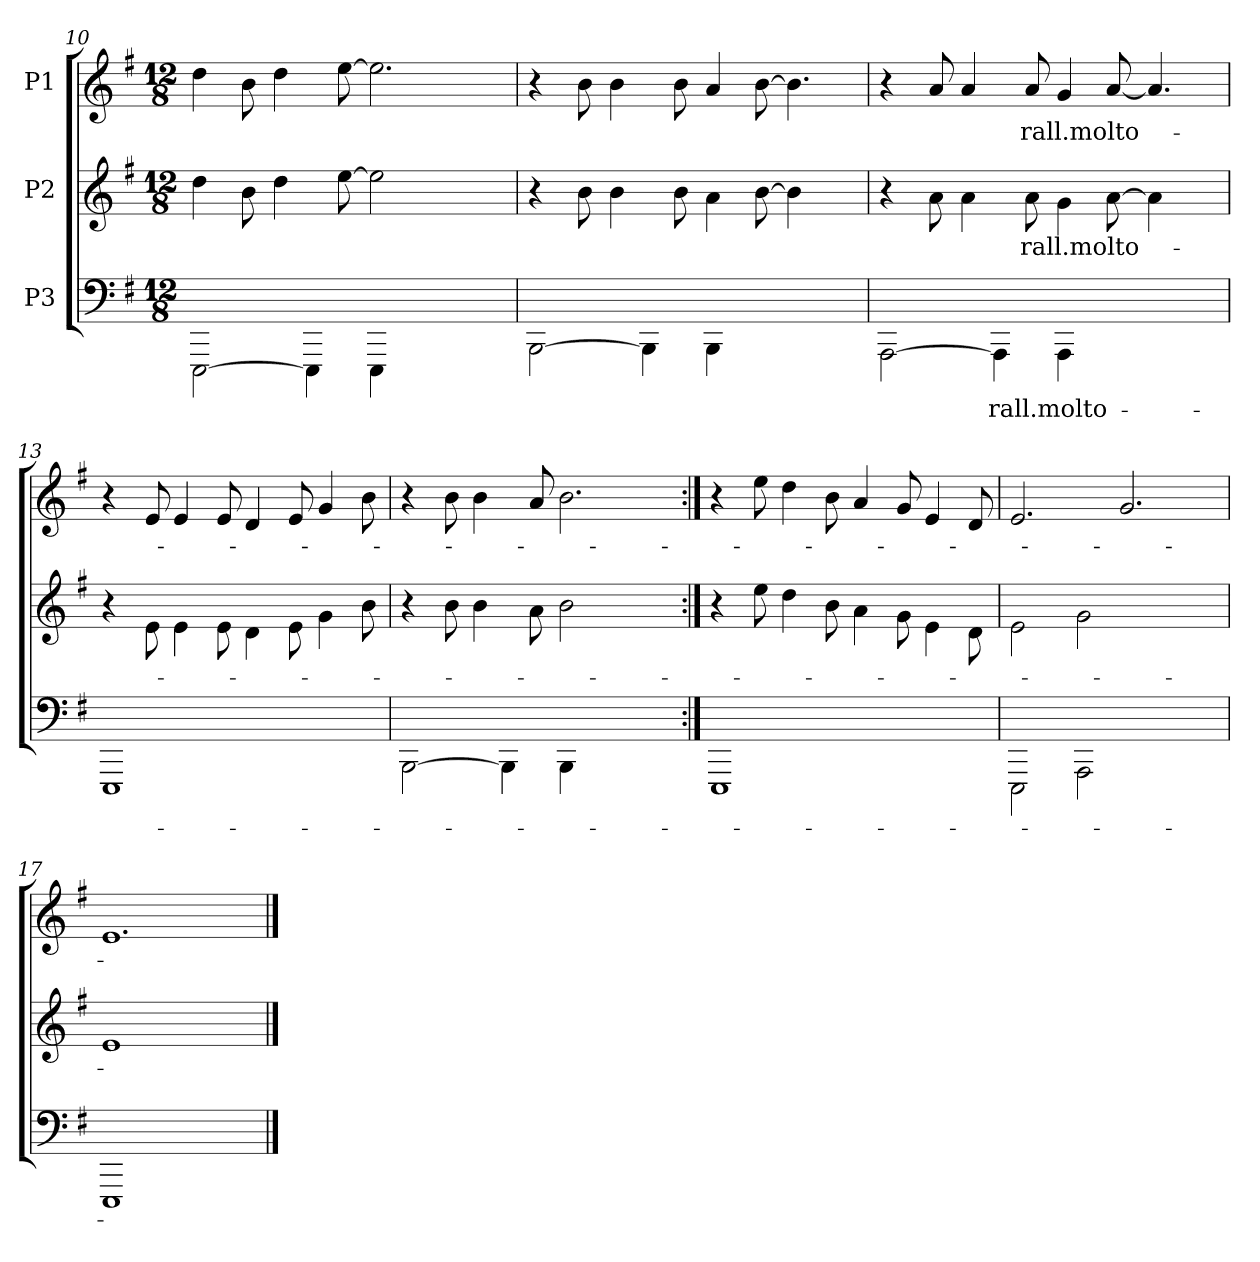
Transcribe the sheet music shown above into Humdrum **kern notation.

**kern	**text	**kern	**text	**kern	**text
*part3	*part3	*part2	*part2	*part1	*part1
*staff3	*staff3	*staff2	*staff2	*staff1	*staff1
*I"P3	*	*I"P2	*	*I"P1	*
*	*	*	*	*clefG2	*
*k[f#]	*	*k[f#]	*	*k[f#]	*
*G:	*	*G:	*	*G:	*
*M12/8	*	*M12/8	*	*M12/8	*
=10	=10	=10	=10	=10	=10
[2EEE\	.	4dd\	.	4dd\	.
.	.	8b\	.	8b\	.
.	.	4dd\	.	4dd\	.
4EEE\]	.	.	.	.	.
.	.	[8ee\	.	[8ee\	.
4EEE\	.	2ee\]	.	2.ee\]	.
2ryy	.	.	.	.	.
.	.	4ryy	.	.	.
!!LO:PB:g=z
=11	=11	=11	=11	=11	=11
[2BBB\	.	4r	.	4r	.
.	.	8b\	.	8b\	.
.	.	4b\	.	4b\	.
4BBB\]	.	.	.	.	.
.	.	8b\	.	8b\	.
4BBB\	.	4a\	.	4a/	.
2ryy	.	[8b\	.	[8b\	.
.	.	4b\]	.	4.b\]	.
.	.	8ryy	.	.	.
=12	=12	=12	=12	=12	=12
[2AAA\	.	4r	.	4r	.
.	.	8a\	.	8a/	.
.	.	4a\	.	4a/	.
!	!LO:LY:b	!	!	!	!
4AAA\]	rall.molto-	.	.	.	.
!	!	!	!LO:LY:b	!	!LO:LY:b
.	.	8a\	rall.molto-	8a/	rall.molto-
4AAA\	.	4g\	.	4g/	.
2ryy	.	[8a\	.	[8a/	.
.	.	4a\]	.	4.a/]	.
.	.	8ryy	.	.	.
!!LO:LB:g=z
=13	=13	=13	=13	=13	=13
1EEE	.	4r	.	4r	.
.	.	8e\	.	8e/	.
.	.	4e\	.	4e/	.
.	.	8e\	.	8e/	.
.	.	4d\	.	4d/	.
2ryy	.	8e\	.	8e/	.
.	.	4g\	.	4g/	.
.	.	8b\	.	8b\	.
=14	=14	=14	=14	=14	=14
[2BBB\	.	4r	.	4r	.
.	.	8b\	.	8b\	.
.	.	4b\	.	4b\	.
4BBB\]	.	.	.	.	.
.	.	8a\	.	8a/	.
4BBB\	.	2b\	.	2.b\	.
2ryy	.	.	.	.	.
.	.	4ryy	.	.	.
!!LO:LB:g=z
=15:|!	=15:|!	=15:|!	=15:|!	=15:|!	=15:|!
1EEE	.	4r	.	4r	.
.	.	8ee\	.	8ee\	.
.	.	4dd\	.	4dd\	.
.	.	8b\	.	8b\	.
.	.	4a\	.	4a/	.
2ryy	.	8g\	.	8g/	.
.	.	4e\	.	4e/	.
.	.	8d\	.	8d/	.
=16	=16	=16	=16	=16	=16
2EEE\	.	2e\	.	2.e/	.
2AAA\	.	2g\	.	.	.
.	.	.	.	2.g/	.
2ryy	.	2ryy	.	.	.
=17	=17	=17	=17	=17	=17
1EEE	.	1e	.	1.e	.
2ryy	.	2ryy	.	.	.
==	==	==	==	==	==
*-	*-	*-	*-	*-	*-
